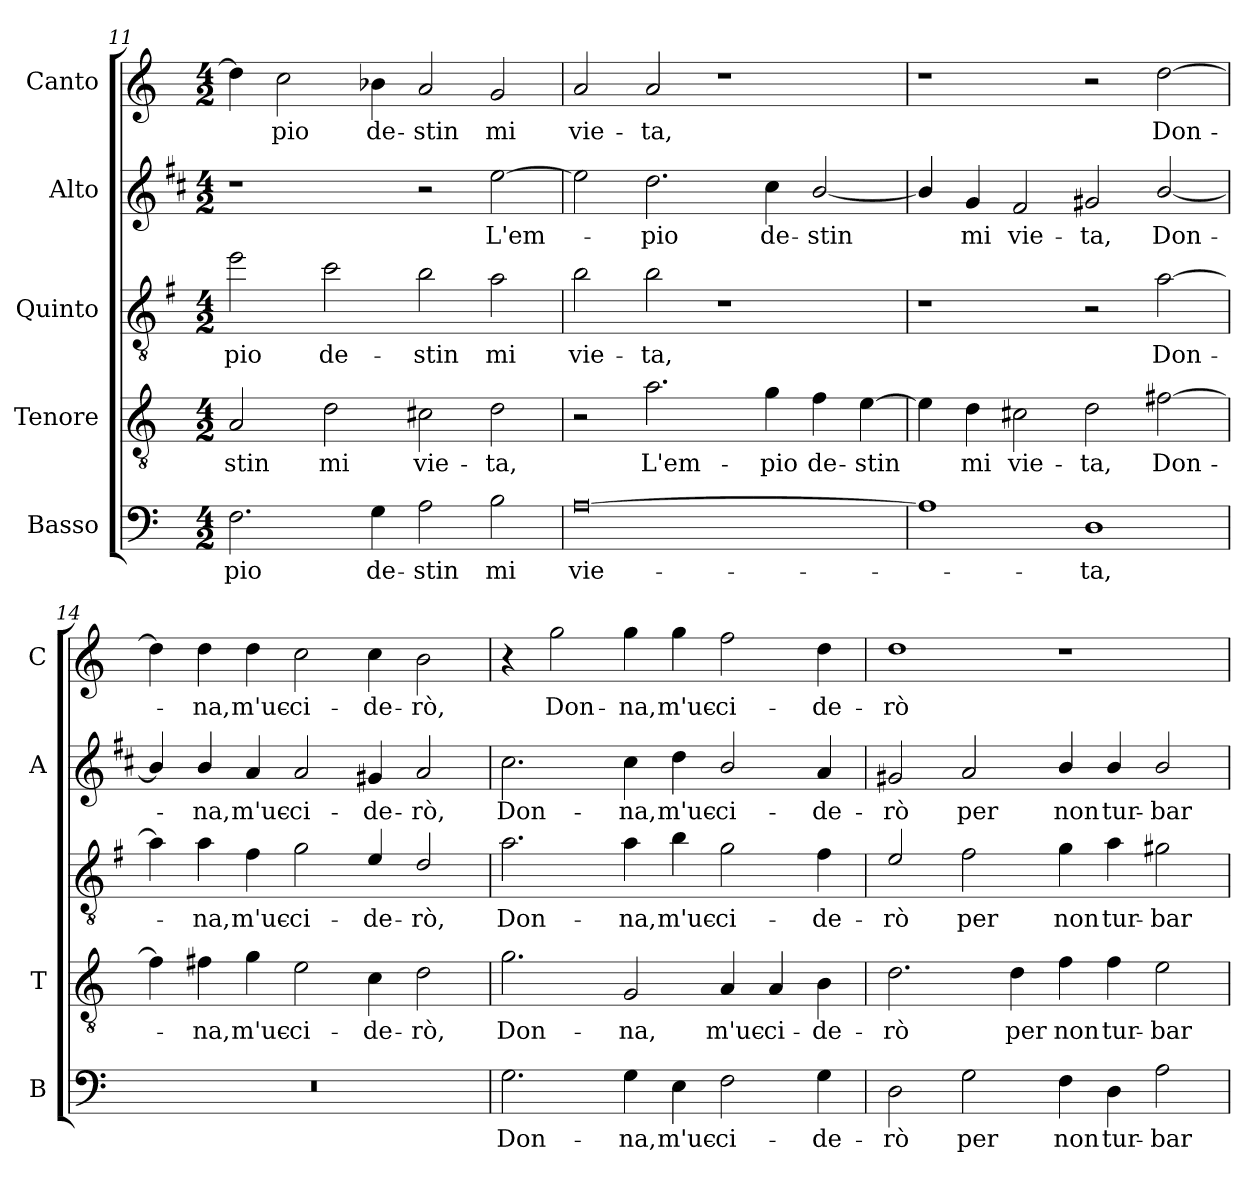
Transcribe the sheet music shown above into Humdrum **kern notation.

**kern	**text	**kern	**text	**kern	**text	**kern	**text	**kern	**text
*part5	*part5	*part4	*part4	*part3	*part3	*part2	*part2	*part1	*part1
*staff5	*staff5	*staff4	*staff4	*staff3	*staff3	*staff2	*staff2	*staff1	*staff1
*I"Basso	*	*I"Tenore	*	*I"Quinto	*	*I"Alto	*	*I"Canto	*
*I'B	*	*I'T	*	*	*	*I'A	*	*I'C	*
*clefF4	*	*clefGv2	*	*clefGv2	*	*clefG2	*	*clefG2	*
*	*	*	*	*ITrd4c7	*	*ITrd1c2	*	*	*
*k[]	*	*k[]	*	*k[]	*	*k[]	*	*k[]	*
*C:	*	*C:	*	*C:	*	*C:	*	*C:	*
*M4/2	*	*M4/2	*	*M4/2	*	*M4/2	*	*M4/2	*
=11	=11	=11	=11	=11	=11	=11	=11	=11	=11
!	!LO:LY:b	!	!LO:LY:b	!	!LO:LY:b	!	!	!	!
2.F\	-pio	2A/	-stin	2a\	-pio	1r	.	4dd\]	.
!	!	!	!	!	!	!	!	!	!LO:LY:b
.	.	.	.	.	.	.	.	2cc\	-pio
!	!	!	!LO:LY:b	!	!LO:LY:b	!	!	!	!
.	.	2d\	mi	2f\	de-	.	.	.	.
!	!LO:LY:b	!	!	!	!	!	!	!	!LO:LY:b
4G\	de-	.	.	.	.	.	.	4b-X\	de-
!	!LO:LY:b	!	!LO:LY:b	!	!LO:LY:b	!	!	!	!LO:LY:b
2A\	-stin	2c#X\	vie-	2e\	-stin	2r	.	2a/	-stin
!	!LO:LY:b	!	!LO:LY:b	!	!LO:LY:b	!	!LO:LY:b	!	!LO:LY:b
2B\	mi	2d\	-ta,	2d\	mi	[2dd\	L'em-	2g/	mi
!!LO:PB:g=z
=12	=12	=12	=12	=12	=12	=12	=12	=12	=12
!	!LO:LY:b	!	!	!	!LO:LY:b	!	!	!	!LO:LY:b
[0A	vie-	2r	.	2e\	vie-	2dd\]	.	2a/	vie-
!	!	!	!LO:LY:b	!	!LO:LY:b	!	!LO:LY:b	!	!LO:LY:b
.	.	2.a\	L'em-	2e\	-ta,	2.cc\	-pio	2a/	-ta,
.	.	.	.	1r	.	.	.	1r	.
!	!	!	!LO:LY:b	!	!	!	!LO:LY:b	!	!
.	.	4g\	-pio	.	.	4b\	de-	.	.
!	!	!	!LO:LY:b	!	!	!	!LO:LY:b	!	!
.	.	4f\	de-	.	.	[2a/	-stin	.	.
!	!	!	!LO:LY:b	!	!	!	!	!	!
.	.	[4e\	-stin	.	.	.	.	.	.
=13	=13	=13	=13	=13	=13	=13	=13	=13	=13
1A]	.	4e\]	.	1r	.	4a/]	.	1r	.
!	!	!	!LO:LY:b	!	!	!	!LO:LY:b	!	!
.	.	4d\	mi	.	.	4f/	mi	.	.
!	!	!	!LO:LY:b	!	!	!	!LO:LY:b	!	!
.	.	2c#X\	vie-	.	.	2e/	vie-	.	.
!	!LO:LY:b	!	!LO:LY:b	!	!	!	!LO:LY:b	!	!
1D	-ta,	2d\	-ta,	2r	.	2f#X/	-ta,	2r	.
!	!	!	!LO:LY:b	!	!LO:LY:b	!	!LO:LY:b	!	!LO:LY:b
.	.	[2f#X\	Don-	[2d\	Don-	[2a/	Don-	[2dd\	Don-
=14	=14	=14	=14	=14	=14	=14	=14	=14	=14
0r	.	4f#\]	.	4d\]	.	4a/]	.	4dd\]	.
!	!	!	!LO:LY:b	!	!LO:LY:b	!	!LO:LY:b	!	!LO:LY:b
.	.	4f#X\	-na,	4d\	-na,	4a/	-na,	4dd\	-na,
!	!	!	!LO:LY:b	!	!LO:LY:b	!	!LO:LY:b	!	!LO:LY:b
.	.	4g\	m'uc-	4B\	m'uc-	4g/	m'uc-	4dd\	m'uc-
!	!	!	!LO:LY:b	!	!LO:LY:b	!	!LO:LY:b	!	!LO:LY:b
.	.	2e\	-ci-	2c\	-ci-	2g/	-ci-	2cc\	-ci-
!	!	!	!LO:LY:b	!	!LO:LY:b	!	!LO:LY:b	!	!LO:LY:b
.	.	4c\	-de-	4A/	-de-	4f#X/	-de-	4cc\	-de-
!	!	!	!LO:LY:b	!	!LO:LY:b	!	!LO:LY:b	!	!LO:LY:b
.	.	2d\	-rò,	2G/	-rò,	2g/	-rò,	2b\	-rò,
=15	=15	=15	=15	=15	=15	=15	=15	=15	=15
!	!LO:LY:b	!	!LO:LY:b	!	!LO:LY:b	!	!LO:LY:b	!	!
2.G\	Don-	2.g\	Don-	2.d\	Don-	2.b\	Don-	4r	.
!	!	!	!	!	!	!	!	!	!LO:LY:b
.	.	.	.	.	.	.	.	2gg\	Don-
!	!LO:LY:b	!	!LO:LY:b	!	!LO:LY:b	!	!LO:LY:b	!	!LO:LY:b
4G\	-na,	2G/	-na,	4d\	-na,	4b\	-na,	4gg\	-na,
!	!LO:LY:b	!	!	!	!LO:LY:b	!	!LO:LY:b	!	!LO:LY:b
4E\	m'uc-	.	.	4e\	m'uc-	4cc\	m'uc-	4gg\	m'uc-
!	!LO:LY:b	!	!LO:LY:b	!	!LO:LY:b	!	!LO:LY:b	!	!LO:LY:b
2F\	-ci-	4A/	m'uc-	2c\	-ci-	2a/	-ci-	2ff\	-ci-
!	!	!	!LO:LY:b	!	!	!	!	!	!
.	.	4A/	-ci-	.	.	.	.	.	.
!	!LO:LY:b	!	!LO:LY:b	!	!LO:LY:b	!	!LO:LY:b	!	!LO:LY:b
4G\	-de-	4B\	-de-	4B\	-de-	4g/	-de-	4dd\	-de-
!!LO:LB:g=z
=16	=16	=16	=16	=16	=16	=16	=16	=16	=16
!	!LO:LY:b	!	!LO:LY:b	!	!LO:LY:b	!	!LO:LY:b	!	!LO:LY:b
2D\	-rò	2.d\	-rò	2A/	-rò	2f#X/	-rò	1dd	-rò
!	!LO:LY:b	!	!	!	!LO:LY:b	!	!LO:LY:b	!	!
2G\	per	.	.	2B\	per	2g/	per	.	.
!	!	!	!LO:LY:b	!	!	!	!	!	!
.	.	4d\	per	.	.	.	.	.	.
!	!LO:LY:b	!	!LO:LY:b	!	!LO:LY:b	!	!LO:LY:b	!	!
4F\	non	4f\	non	4c\	non	4a/	non	1r	.
!	!LO:LY:b	!	!LO:LY:b	!	!LO:LY:b	!	!LO:LY:b	!	!
4D\	tur-	4f\	tur-	4d\	tur-	4a/	tur-	.	.
!	!LO:LY:b	!	!LO:LY:b	!	!LO:LY:b	!	!LO:LY:b	!	!
2A\	-bar-	2e\	-bar-	2c#X\	-bar-	2a/	-bar-	.	.
=	=	=	=	=	=	=	=	=	=
*-	*-	*-	*-	*-	*-	*-	*-	*-	*-
